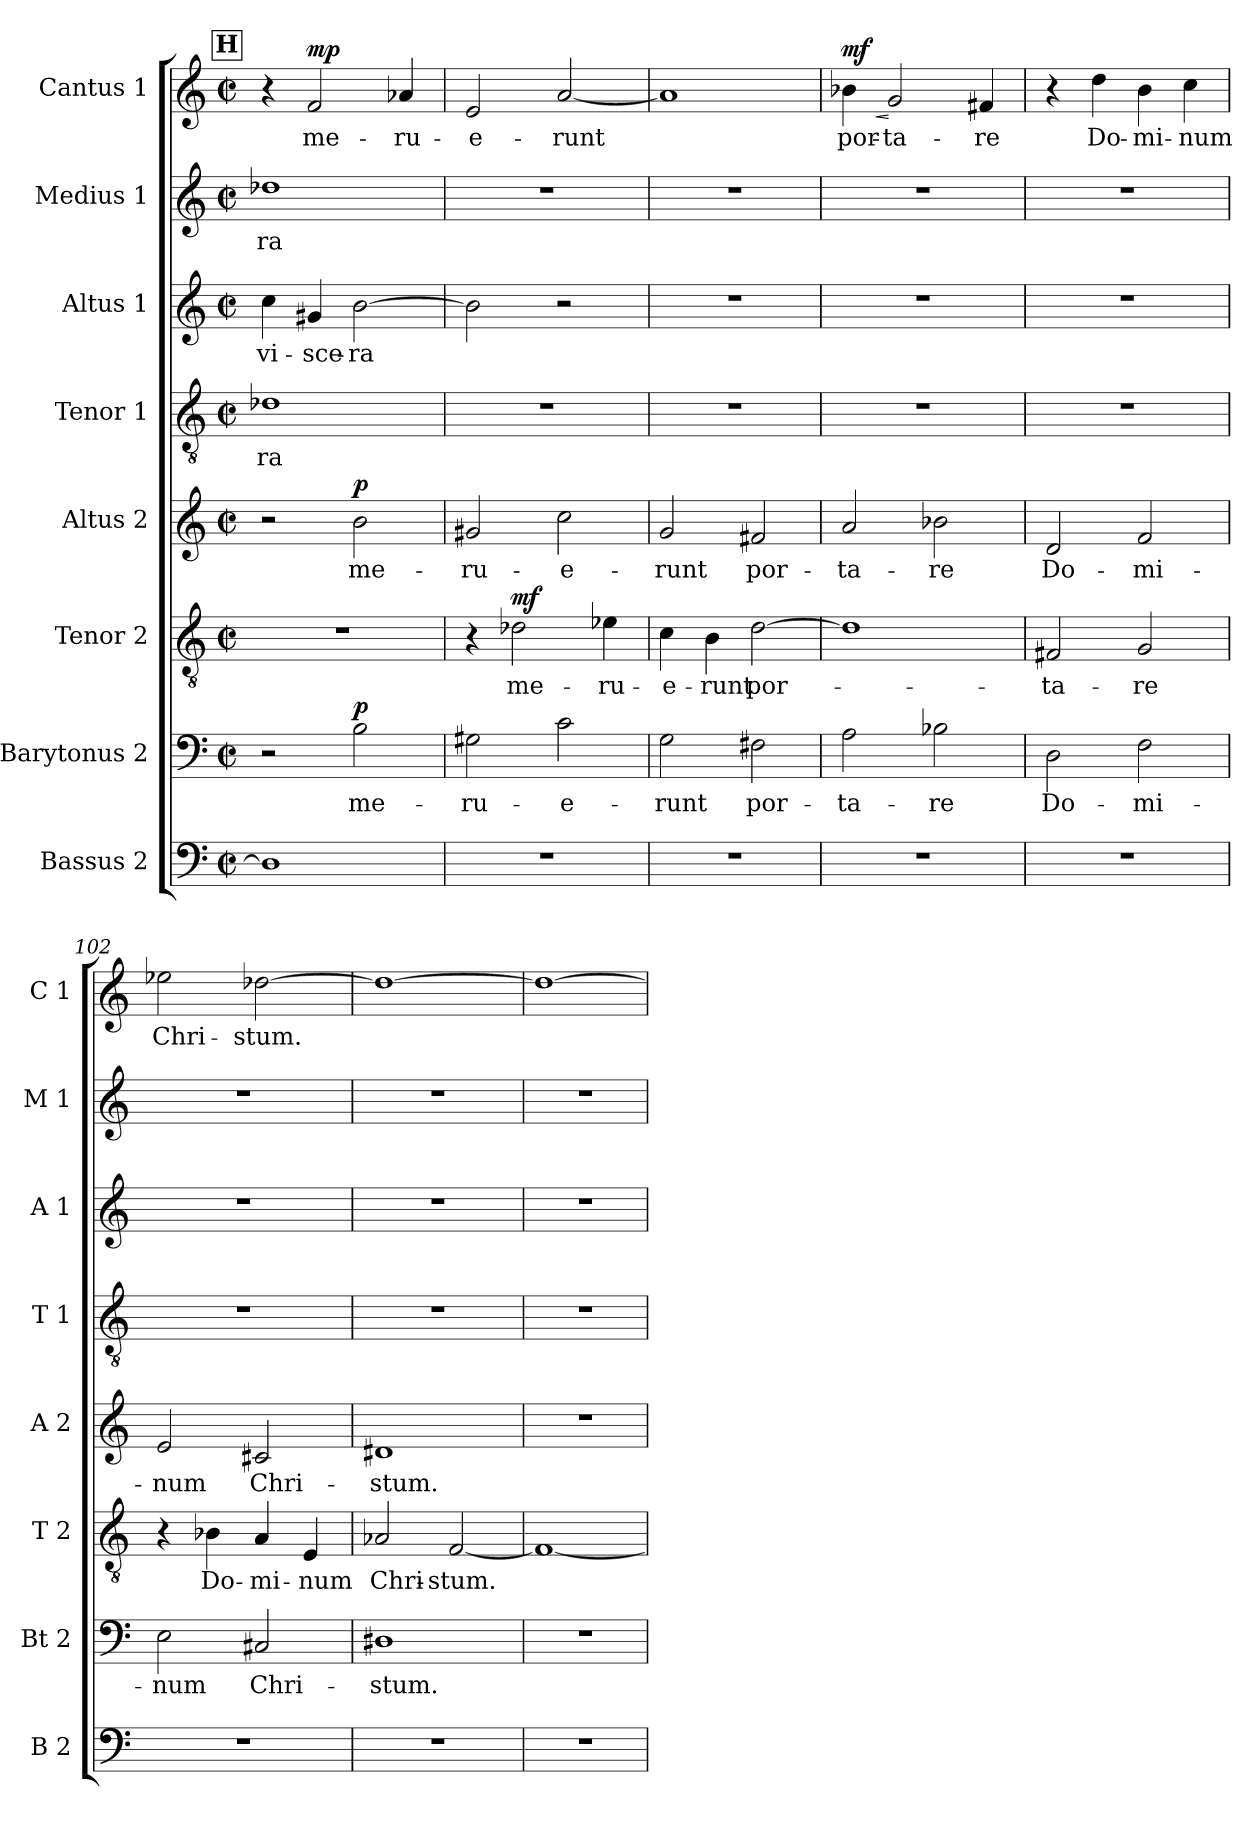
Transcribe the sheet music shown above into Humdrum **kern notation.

**kern	**text	**kern	**text	**dynam	**kern	**text	**dynam	**kern	**text	**dynam	**kern	**text	**kern	**text	**kern	**text	**kern	**text	**dynam
*part8	*part8	*part7	*part7	*part7	*part6	*part6	*part6	*part5	*part5	*part5	*part4	*part4	*part3	*part3	*part2	*part2	*part1	*part1	*part1
*staff8	*staff8	*staff7	*staff7	*staff7	*staff6	*staff6	*staff6	*staff5	*staff5	*staff5	*staff4	*staff4	*staff3	*staff3	*staff2	*staff2	*staff1	*staff1	*staff1
*I"Bassus 2	*	*I"Barytonus 2	*	*	*I"Tenor 2	*	*	*I"Altus 2	*	*	*I"Tenor 1	*	*I"Altus 1	*	*I"Medius 1	*	*I"Cantus 1	*	*
*I'B 2	*	*I'Bt 2	*	*	*I'T 2	*	*	*I'A 2	*	*	*I'T 1	*	*I'A 1	*	*I'M 1	*	*I'C 1	*	*
*clefF4	*	*clefF4	*	*	*clefGv2	*	*	*clefG2	*	*	*clefGv2	*	*clefG2	*	*clefG2	*	*clefG2	*	*
*k[]	*	*k[]	*	*	*k[]	*	*	*k[]	*	*	*k[]	*	*k[]	*	*k[]	*	*k[]	*	*
*C:	*	*C:	*	*	*C:	*	*	*C:	*	*	*C:	*	*C:	*	*C:	*	*C:	*	*
*M2/2	*	*M2/2	*	*	*M2/2	*	*	*M2/2	*	*	*M2/2	*	*M2/2	*	*M2/2	*	*M2/2	*	*
*met(c|)	*	*met(c|)	*	*	*met(c|)	*	*	*met(c|)	*	*	*met(c|)	*	*met(c|)	*	*met(c|)	*	*met(c|)	*	*
!!LO:REH:place=s1:a:B:fs=10.5:t=H
=97	=97	=97	=97	=97	=97	=97	=97	=97	=97	=97	=97	=97	=97	=97	=97	=97	=97	=97	=97
!	!	!	!	!	!	!	!	!	!	!	!	!LO:LY:b	!	!LO:LY:b	!	!LO:LY:b	!	!	!
1D#]	.	2r	.	.	1r	.	.	2r	.	.	1d-X	-ra	4cc\	vi-	1dd-X	-ra	4r	.	.
!	!	!	!	!	!	!	!	!	!	!	!	!	!	!LO:LY:b	!	!	!	!LO:LY:b	!LO:DY:a
.	.	.	.	.	.	.	.	.	.	.	.	.	4g#X/	-sce-	.	.	2f/	me-	mp
!	!	!	!LO:LY:b	!LO:DY:a	!	!	!	!	!LO:LY:b	!LO:DY:a	!	!	!	!LO:LY:b	!	!	!	!	!
.	.	2B\	me-	p	.	.	.	2b\	me-	p	.	.	[2b\	-ra	.	.	.	.	.
!	!	!	!	!	!	!	!	!	!	!	!	!	!	!	!	!	!	!LO:LY:b	!
.	.	.	.	.	.	.	.	.	.	.	.	.	.	.	.	.	4a-X/	-ru-	.
=98	=98	=98	=98	=98	=98	=98	=98	=98	=98	=98	=98	=98	=98	=98	=98	=98	=98	=98	=98
!	!	!	!LO:LY:b	!	!	!	!	!	!LO:LY:b	!	!	!	!	!	!	!	!	!LO:LY:b	!
1r	.	2G#X\	-ru-	.	4r	.	.	2g#X/	-ru-	.	1r	.	2b\]	.	1r	.	2e/	-e-	.
!	!	!	!	!	!	!LO:LY:b	!LO:DY:a	!	!	!	!	!	!	!	!	!	!	!	!
.	.	.	.	.	2d-X\	me-	mf	.	.	.	.	.	.	.	.	.	.	.	.
!	!	!	!LO:LY:b	!	!	!	!	!	!LO:LY:b	!	!	!	!	!	!	!	!	!LO:LY:b	!
.	.	2c\	-e-	.	.	.	.	2cc\	-e-	.	.	.	2r	.	.	.	[2a/	-runt	.
!	!	!	!	!	!	!LO:LY:b	!	!	!	!	!	!	!	!	!	!	!	!	!
.	.	.	.	.	4e-X\	-ru-	.	.	.	.	.	.	.	.	.	.	.	.	.
=99	=99	=99	=99	=99	=99	=99	=99	=99	=99	=99	=99	=99	=99	=99	=99	=99	=99	=99	=99
!	!	!	!LO:LY:b	!	!	!LO:LY:b	!	!	!LO:LY:b	!	!	!	!	!	!	!	!	!	!
1r	.	2G\	-runt	.	4c\	-e-	.	2g/	-runt	.	1r	.	1r	.	1r	.	1a]	.	.
!	!	!	!	!	!	!LO:LY:b	!	!	!	!	!	!	!	!	!	!	!	!	!
.	.	.	.	.	4B\	-runt	.	.	.	.	.	.	.	.	.	.	.	.	.
!	!	!	!LO:LY:b	!	!	!LO:LY:b	!	!	!LO:LY:b	!	!	!	!	!	!	!	!	!	!
.	.	2F#X\	por-	.	[2d\	por-	.	2f#X/	por-	.	.	.	.	.	.	.	.	.	.
=100	=100	=100	=100	=100	=100	=100	=100	=100	=100	=100	=100	=100	=100	=100	=100	=100	=100	=100	=100
!	!	!	!LO:LY:b	!	!	!	!	!	!LO:LY:b	!	!	!	!	!	!	!	!	!LO:LY:b	!LO:HP:b
!	!	!	!	!	!	!	!	!	!	!	!	!	!	!	!	!	!	!	!LO:DY:n=1:a
1r	.	2A\	-ta-	.	1d]	.	.	2a/	-ta-	.	1r	.	1r	.	1r	.	4b-X\	por-	< mf
!	!	!	!	!	!	!	!	!	!	!	!	!	!	!	!	!	!	!LO:LY:b	!
.	.	.	.	.	.	.	.	.	.	.	.	.	.	.	.	.	2g/	-ta-	[
!	!	!	!LO:LY:b	!	!	!	!	!	!LO:LY:b	!	!	!	!	!	!	!	!	!	!
.	.	2B-X\	-re	.	.	.	.	2b-X\	-re	.	.	.	.	.	.	.	.	.	.
!	!	!	!	!	!	!	!	!	!	!	!	!	!	!	!	!	!	!LO:LY:b	!
.	.	.	.	.	.	.	.	.	.	.	.	.	.	.	.	.	4f#X/	-re	.
=101	=101	=101	=101	=101	=101	=101	=101	=101	=101	=101	=101	=101	=101	=101	=101	=101	=101	=101	=101
!	!	!	!LO:LY:b	!	!	!LO:LY:b	!	!	!LO:LY:b	!	!	!	!	!	!	!	!	!	!
1r	.	2D\	Do-	.	2F#X/	-ta-	.	2d/	Do-	.	1r	.	1r	.	1r	.	4r	.	.
!	!	!	!	!	!	!	!	!	!	!	!	!	!	!	!	!	!	!LO:LY:b	!
.	.	.	.	.	.	.	.	.	.	.	.	.	.	.	.	.	4dd\	Do-	.
!	!	!	!LO:LY:b	!	!	!LO:LY:b	!	!	!LO:LY:b	!	!	!	!	!	!	!	!	!LO:LY:b	!
.	.	2F\	-mi-	.	2G/	-re	.	2f/	-mi-	.	.	.	.	.	.	.	4b\	-mi-	.
!	!	!	!	!	!	!	!	!	!	!	!	!	!	!	!	!	!	!LO:LY:b	!
.	.	.	.	.	.	.	.	.	.	.	.	.	.	.	.	.	4cc\	-num	.
!!LO:PB:g=z
=102	=102	=102	=102	=102	=102	=102	=102	=102	=102	=102	=102	=102	=102	=102	=102	=102	=102	=102	=102
!	!	!	!LO:LY:b	!	!	!	!	!	!LO:LY:b	!	!	!	!	!	!	!	!	!LO:LY:b	!
1r	.	2E\	-num	.	4r	.	.	2e/	-num	.	1r	.	1r	.	1r	.	2ee-X\	Chri-	.
!	!	!	!	!	!	!LO:LY:b	!	!	!	!	!	!	!	!	!	!	!	!	!
.	.	.	.	.	4B-X\	Do-	.	.	.	.	.	.	.	.	.	.	.	.	.
!	!	!	!LO:LY:b	!	!	!LO:LY:b	!	!	!LO:LY:b	!	!	!	!	!	!	!	!	!LO:LY:b	!
.	.	2C#X/	Chri-	.	4A/	-mi-	.	2c#X/	Chri-	.	.	.	.	.	.	.	[2dd-X\	-stum.	.
!	!	!	!	!	!	!LO:LY:b	!	!	!	!	!	!	!	!	!	!	!	!	!
.	.	.	.	.	4E/	-num	.	.	.	.	.	.	.	.	.	.	.	.	.
=103	=103	=103	=103	=103	=103	=103	=103	=103	=103	=103	=103	=103	=103	=103	=103	=103	=103	=103	=103
!	!	!	!LO:LY:b	!	!	!LO:LY:b	!	!	!LO:LY:b	!	!	!	!	!	!	!	!	!	!
1r	.	1D#X	-stum.	.	2A-X/	Chri-	.	1d#X	-stum.	.	1r	.	1r	.	1r	.	1dd-_	.	.
!	!	!	!	!	!	!LO:LY:b	!	!	!	!	!	!	!	!	!	!	!	!	!
.	.	.	.	.	[2F/	-stum.	.	.	.	.	.	.	.	.	.	.	.	.	.
=104	=104	=104	=104	=104	=104	=104	=104	=104	=104	=104	=104	=104	=104	=104	=104	=104	=104	=104	=104
1r	.	1r	.	.	1F_	.	.	1r	.	.	1r	.	1r	.	1r	.	1dd-_	.	.
=	=	=	=	=	=	=	=	=	=	=	=	=	=	=	=	=	=	=	=
*-	*-	*-	*-	*-	*-	*-	*-	*-	*-	*-	*-	*-	*-	*-	*-	*-	*-	*-	*-
